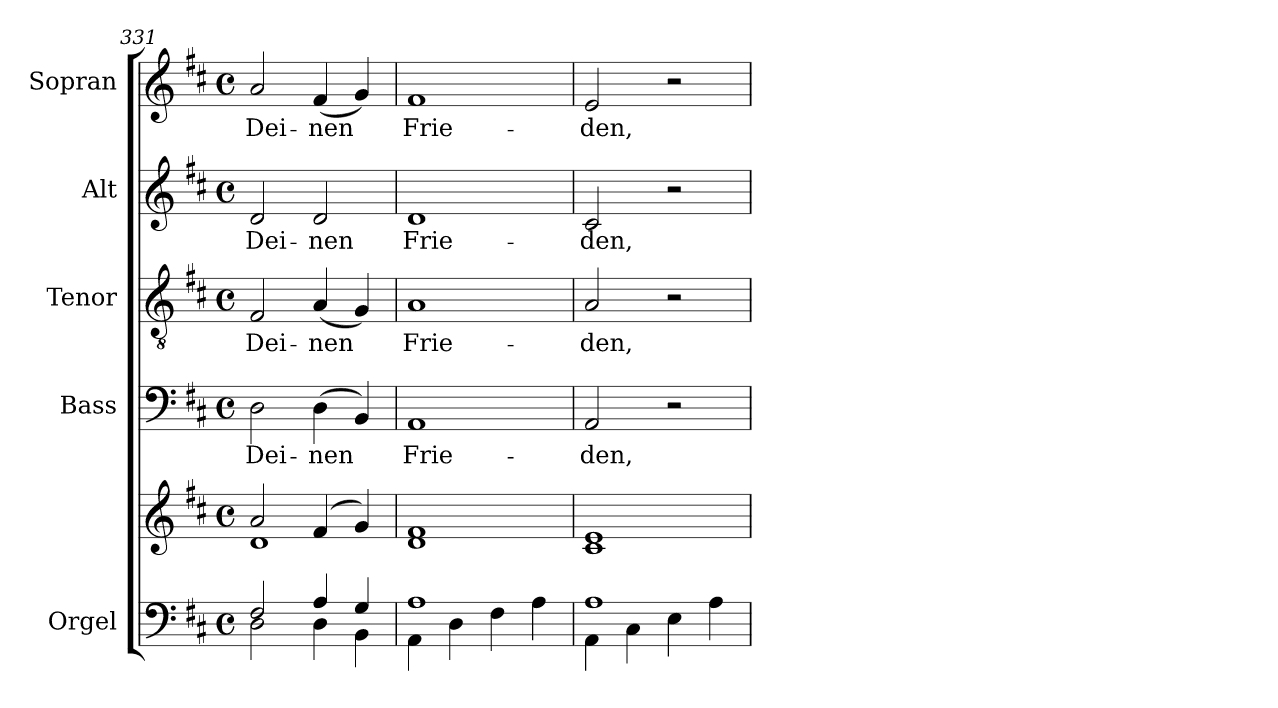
**kern	**kern	**kern	**text	**kern	**text	**kern	**text	**kern	**text
*part5	*part5	*part4	*part4	*part3	*part3	*part2	*part2	*part1	*part1
*staff6	*staff5	*staff4	*staff4	*staff3	*staff3	*staff2	*staff2	*staff1	*staff1
*I"Orgel	*	*I"Bass	*	*I"Tenor	*	*I"Alt	*	*I"Sopran	*
*I'Org.	*	*I'B.	*	*I'T.	*	*I'A.	*	*I'S.	*
*clefF4	*clefG2	*clefF4	*	*clefGv2	*	*clefG2	*	*clefG2	*
*k[f#c#]	*k[f#c#]	*k[f#c#]	*	*k[f#c#]	*	*k[f#c#]	*	*k[f#c#]	*
*D:	*D:	*D:	*	*D:	*	*D:	*	*D:	*
*M4/4	*M4/4	*M4/4	*	*M4/4	*	*M4/4	*	*M4/4	*
*met(c)	*met(c)	*met(c)	*	*met(c)	*	*met(c)	*	*met(c)	*
=331	=331	=331	=331	=331	=331	=331	=331	=331	=331
*^	*^	*	*	*	*	*	*	*	*
2F#/	2D\	2a/	1d	2D\	Dei-	2F#/	Dei-	2d/	Dei-	2a/	Dei-
4A/	4D\	(<4f#/	.	(4D\	-nen	(4A/	-nen	2d/	-nen	(4f#/	-nen
4G/	4BB\	4g/)	.	4BB/)	.	4G/)	.	.	.	4g/)	.
*	*	*v	*v	*	*	*	*	*	*	*	*
=332	=332	=332	=332	=332	=332	=332	=332	=332	=332	=332
1A	4AA\	1d 1f#	1AA	Frie-	1A	Frie-	1d	Frie-	1f#	Frie-
.	4D\	.	.	.	.	.	.	.	.	.
.	4F#\	.	.	.	.	.	.	.	.	.
.	4A\	.	.	.	.	.	.	.	.	.
=333	=333	=333	=333	=333	=333	=333	=333	=333	=333	=333
1A	4AA\	1c# 1e	2AA/	-den,	2A/	-den,	2c#/	-den,	2e/	-den,
.	4C#\	.	.	.	.	.	.	.	.	.
.	4E\	.	2r	.	2r	.	2r	.	2r	.
.	4A\	.	.	.	.	.	.	.	.	.
*v	*v	*	*	*	*	*	*	*	*	*
=	=	=	=	=	=	=	=	=	=
*-	*-	*-	*-	*-	*-	*-	*-	*-	*-
